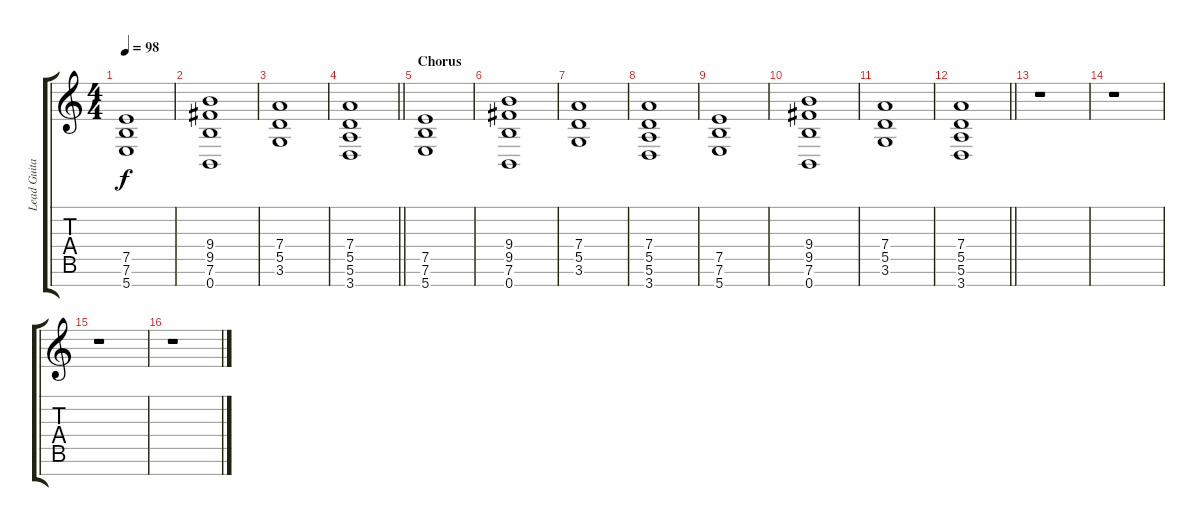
\track ("Lead Guitar - Brad Delson" "Lead Guita") {instrument overdrivenguitar}
\staff {score tabs}
\tuning (E4 B3 G3 D3 A2 E2 B1) {hide}
\ts (4 4)
\tempo 98
\clef g2
\ks c
(7.5 7.6 5.7).1{dy f} |
(9.4 9.5 7.6 0.7).1 |
(7.4 5.5 3.6).1 |
\barLineRight lightlight
(7.4 5.5 5.6 3.7).1 |
\section ("" "Chorus")
(7.5 7.6 5.7).1 |
(9.4 9.5 7.6 0.7).1 |
(7.4 5.5 3.6).1 |
(7.4 5.5 5.6 3.7).1 |
(7.5 7.6 5.7).1 |
(9.4 9.5 7.6 0.7).1 |
(7.4 5.5 3.6).1 |
\barLineRight lightlight
(7.4 5.5 5.6 3.7).1 |
r.1 |
r.1 |
r.1 |
r.1
